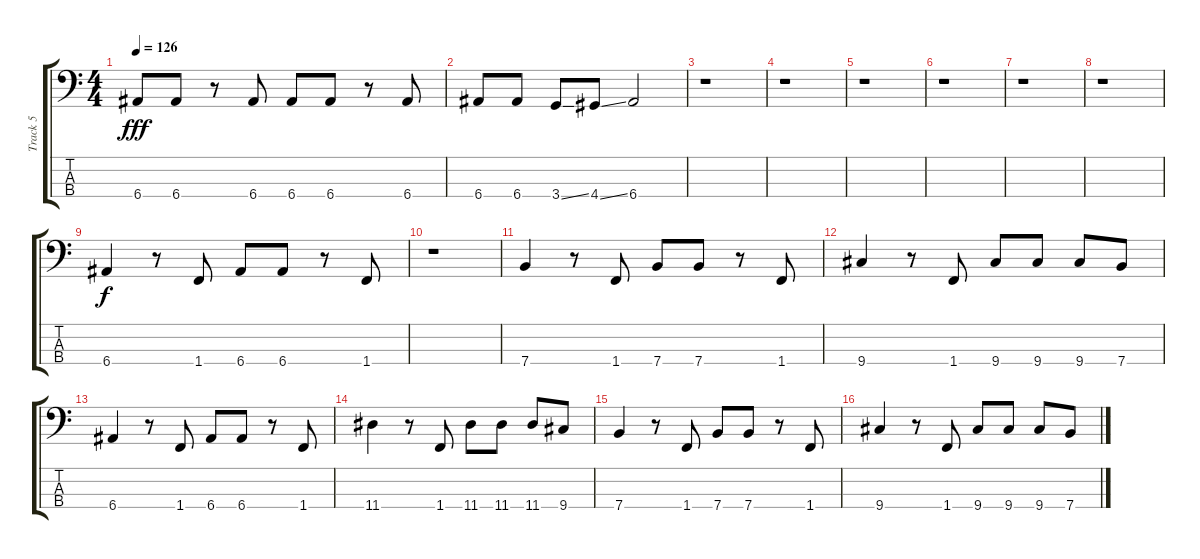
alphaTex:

\track ("Track 5" "Track 5") {instrument electricbassfinger}
\staff {score tabs}
\tuning (G2 D2 A1 E1) {hide}
\ts (4 4)
\tempo 126
\clef f4
\ks c
6.4.8{dy fff} 6.4.8 r.8 6.4.8 6.4.8 6.4.8 r.8 6.4.8 |
6.4.8 6.4.8 3.4{ss}.8 4.4{ss}.8 6.4.2 |
r.1 |
r.1 |
r.1 |
r.1 |
r.1 |
r.1 |
6.4.4{dy f} r.8 1.4.8 6.4.8 6.4.8 r.8 1.4.8 |
r.1 |
7.4.4 r.8 1.4.8 7.4.8 7.4.8 r.8 1.4.8 |
9.4.4 r.8 1.4.8 9.4.8 9.4.8 9.4.8 7.4.8 |
6.4.4 r.8 1.4.8 6.4.8 6.4.8 r.8 1.4.8 |
11.4.4 r.8 1.4.8 11.4.8 11.4.8 11.4.8 9.4.8 |
7.4.4 r.8 1.4.8 7.4.8 7.4.8 r.8 1.4.8 |
9.4.4 r.8 1.4.8 9.4.8 9.4.8 9.4.8 7.4.8
